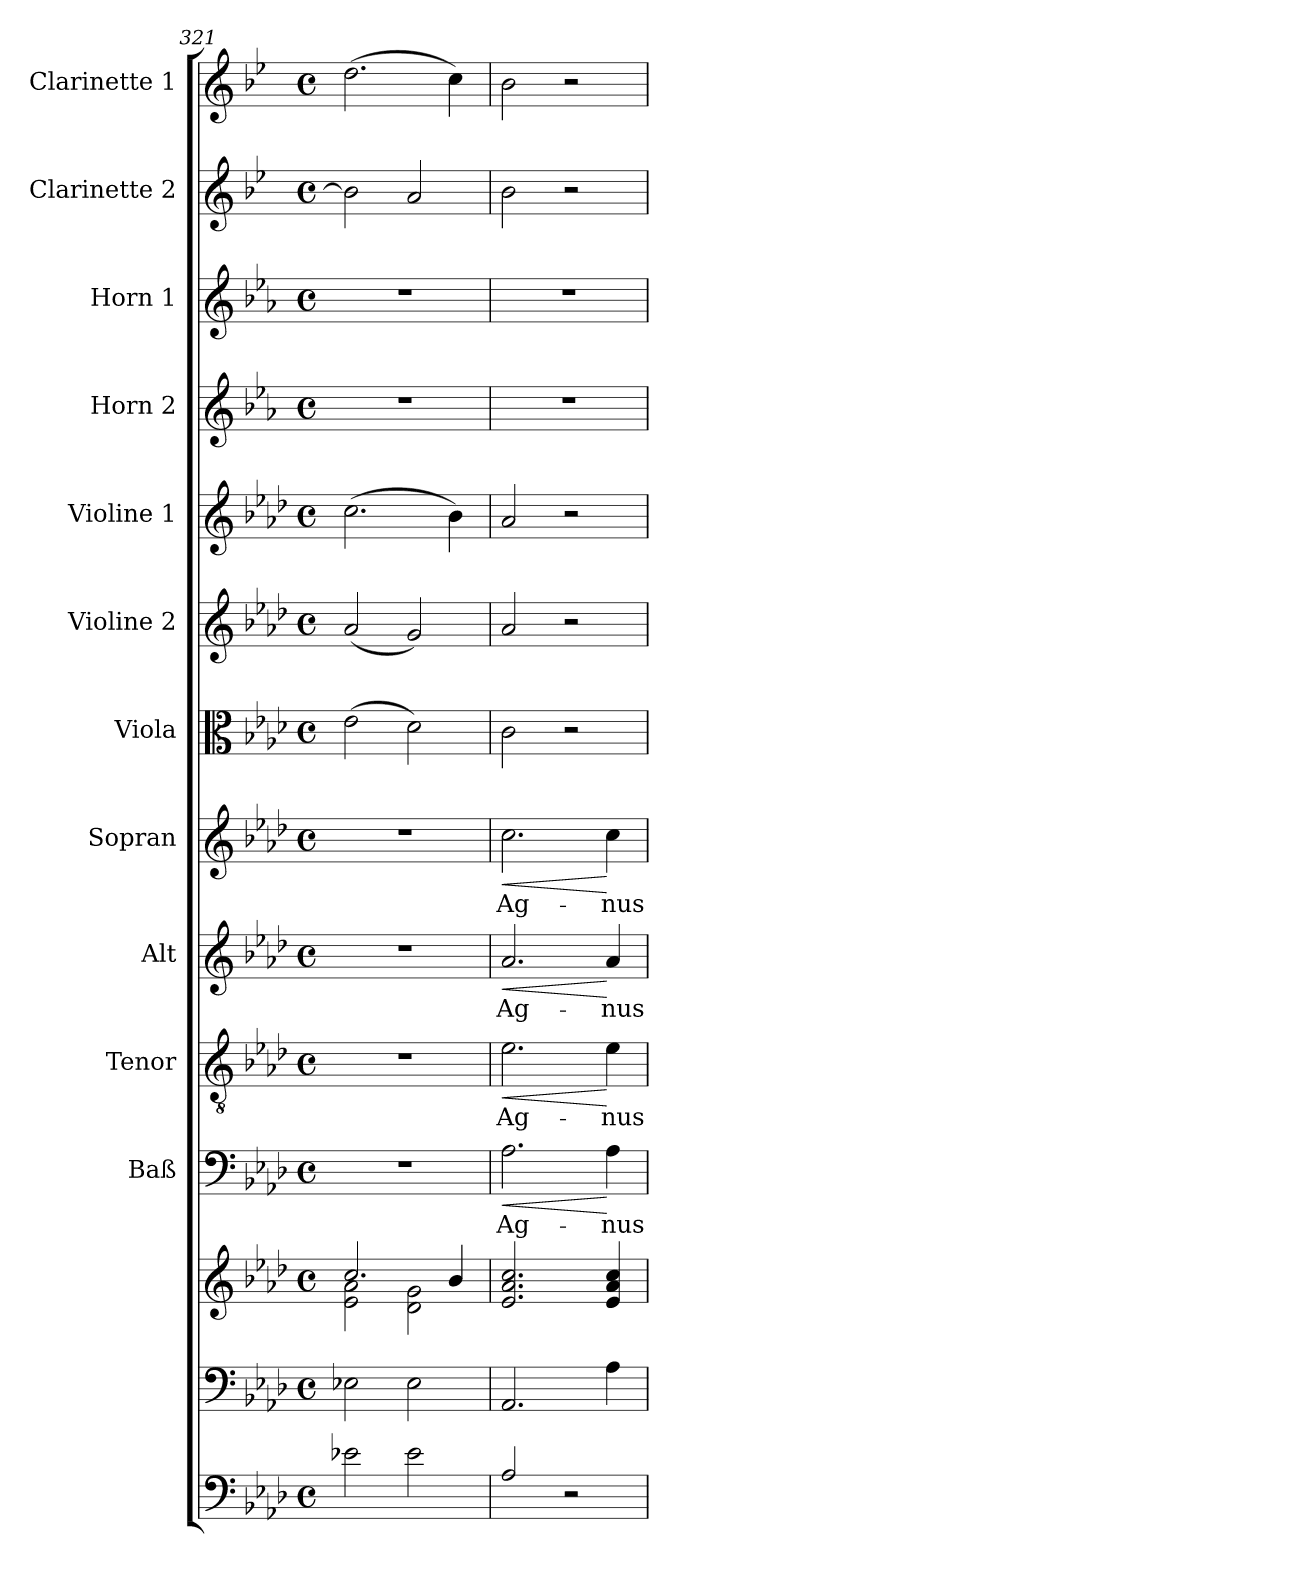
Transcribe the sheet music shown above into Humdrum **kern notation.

**kern	**kern	**kern	**kern	**text	**dynam	**kern	**text	**dynam	**kern	**text	**dynam	**kern	**text	**dynam	**kern	**kern	**kern	**kern	**kern	**kern	**kern
*part13	*part12	*part12	*part11	*part11	*part11	*part10	*part10	*part10	*part9	*part9	*part9	*part8	*part8	*part8	*part7	*part6	*part5	*part4	*part3	*part2	*part1
*staff14	*staff13	*staff12	*staff11	*staff11	*staff11	*staff10	*staff10	*staff10	*staff9	*staff9	*staff9	*staff8	*staff8	*staff8	*staff7	*staff6	*staff5	*staff4	*staff3	*staff2	*staff1
*	*	*	*I"Baß	*	*	*I"Tenor	*	*	*I"Alt	*	*	*I"Sopran	*	*	*I"Viola	*I"Violine 2	*I"Violine 1	*I"Horn 2	*I"Horn 1	*I"Clarinette 2	*I"Clarinette 1
*	*	*	*I'Baß	*	*	*I'Ten	*	*	*I'Alt	*	*	*I'Sop	*	*	*I'Vla.	*I'Vln. 2	*I'Vln. 1	*I'Hrn. 2	*I'Hrn. 1	*	*
*clefF4	*clefF4	*clefG2	*clefF4	*	*	*clefGv2	*	*	*clefG2	*	*	*clefG2	*	*	*clefC3	*clefG2	*clefG2	*clefG2	*clefG2	*clefG2	*clefG2
*ITrd7c12	*	*	*	*	*	*	*	*	*	*	*	*	*	*	*	*	*	*ITrd4c7	*ITrd4c7	*ITrd1c2	*ITrd1c2
*k[b-e-a-d-]	*k[b-e-a-d-]	*k[b-e-a-d-]	*k[b-e-a-d-]	*	*	*k[b-e-a-d-]	*	*	*k[b-e-a-d-]	*	*	*k[b-e-a-d-]	*	*	*k[b-e-a-d-]	*k[b-e-a-d-]	*k[b-e-a-d-]	*k[b-e-a-d-]	*k[b-e-a-d-]	*k[b-e-a-d-]	*k[b-e-a-d-]
*A-:	*A-:	*A-:	*A-:	*	*	*A-:	*	*	*A-:	*	*	*A-:	*	*	*A-:	*A-:	*A-:	*A-:	*A-:	*A-:	*A-:
*M4/4	*M4/4	*M4/4	*M4/4	*	*	*M4/4	*	*	*M4/4	*	*	*M4/4	*	*	*M4/4	*M4/4	*M4/4	*M4/4	*M4/4	*M4/4	*M4/4
*met(c)	*met(c)	*met(c)	*met(c)	*	*	*met(c)	*	*	*met(c)	*	*	*met(c)	*	*	*met(c)	*met(c)	*met(c)	*met(c)	*met(c)	*met(c)	*met(c)
=321	=321	=321	=321	=321	=321	=321	=321	=321	=321	=321	=321	=321	=321	=321	=321	=321	=321	=321	=321	=321	=321
*	*	*^	*	*	*	*	*	*	*	*	*	*	*	*	*	*	*	*	*	*	*
2E-X\	2E-X\	2.cc/	2e-\ 2a-\	1r	.	.	1r	.	.	1r	.	.	1r	.	.	(>2e-\	(<2a-/	(>2.cc\	1r	1r	2a-\]	(>2.cc\
2E-\	2E-\	.	2d-\ 2g\	.	.	.	.	.	.	.	.	.	.	.	.	2d-\)	2g/)	.	.	.	2g/	.
.	.	4b-/	.	.	.	.	.	.	.	.	.	.	.	.	.	.	.	4b-\)	.	.	.	4b-\)
*	*	*v	*v	*	*	*	*	*	*	*	*	*	*	*	*	*	*	*	*	*	*	*
!!LO:PB:g=z
=322	=322	=322	=322	=322	=322	=322	=322	=322	=322	=322	=322	=322	=322	=322	=322	=322	=322	=322	=322	=322	=322
!	!	!	!	!LO:LY:b	!LO:HP:b	!	!LO:LY:b	!LO:HP:b	!	!LO:LY:b	!LO:HP:b	!	!LO:LY:b	!LO:HP:b	!	!	!	!	!	!	!
2AA-/	2.AA-/	2.e-/ 2.a-/ 2.cc/	2.A-\	Ag-	<	2.e-\	Ag-	<	2.a-/	Ag-	<	2.cc\	Ag-	<	2c\	2a-/	2a-/	1r	1r	2a-\	2a-\
2r	.	.	.	.	.	.	.	.	.	.	.	.	.	.	2r	2r	2r	.	.	2r	2r
!	!	!	!	!LO:LY:b	!	!	!LO:LY:b	!	!	!LO:LY:b	!	!	!LO:LY:b	!	!	!	!	!	!	!	!
.	4A-\	4e-/ 4a-/ 4cc/	4A-\	-nus	[	4e-\	-nus	[	4a-/	-nus	[	4cc\	-nus	[	.	.	.	.	.	.	.
=	=	=	=	=	=	=	=	=	=	=	=	=	=	=	=	=	=	=	=	=	=
*-	*-	*-	*-	*-	*-	*-	*-	*-	*-	*-	*-	*-	*-	*-	*-	*-	*-	*-	*-	*-	*-
